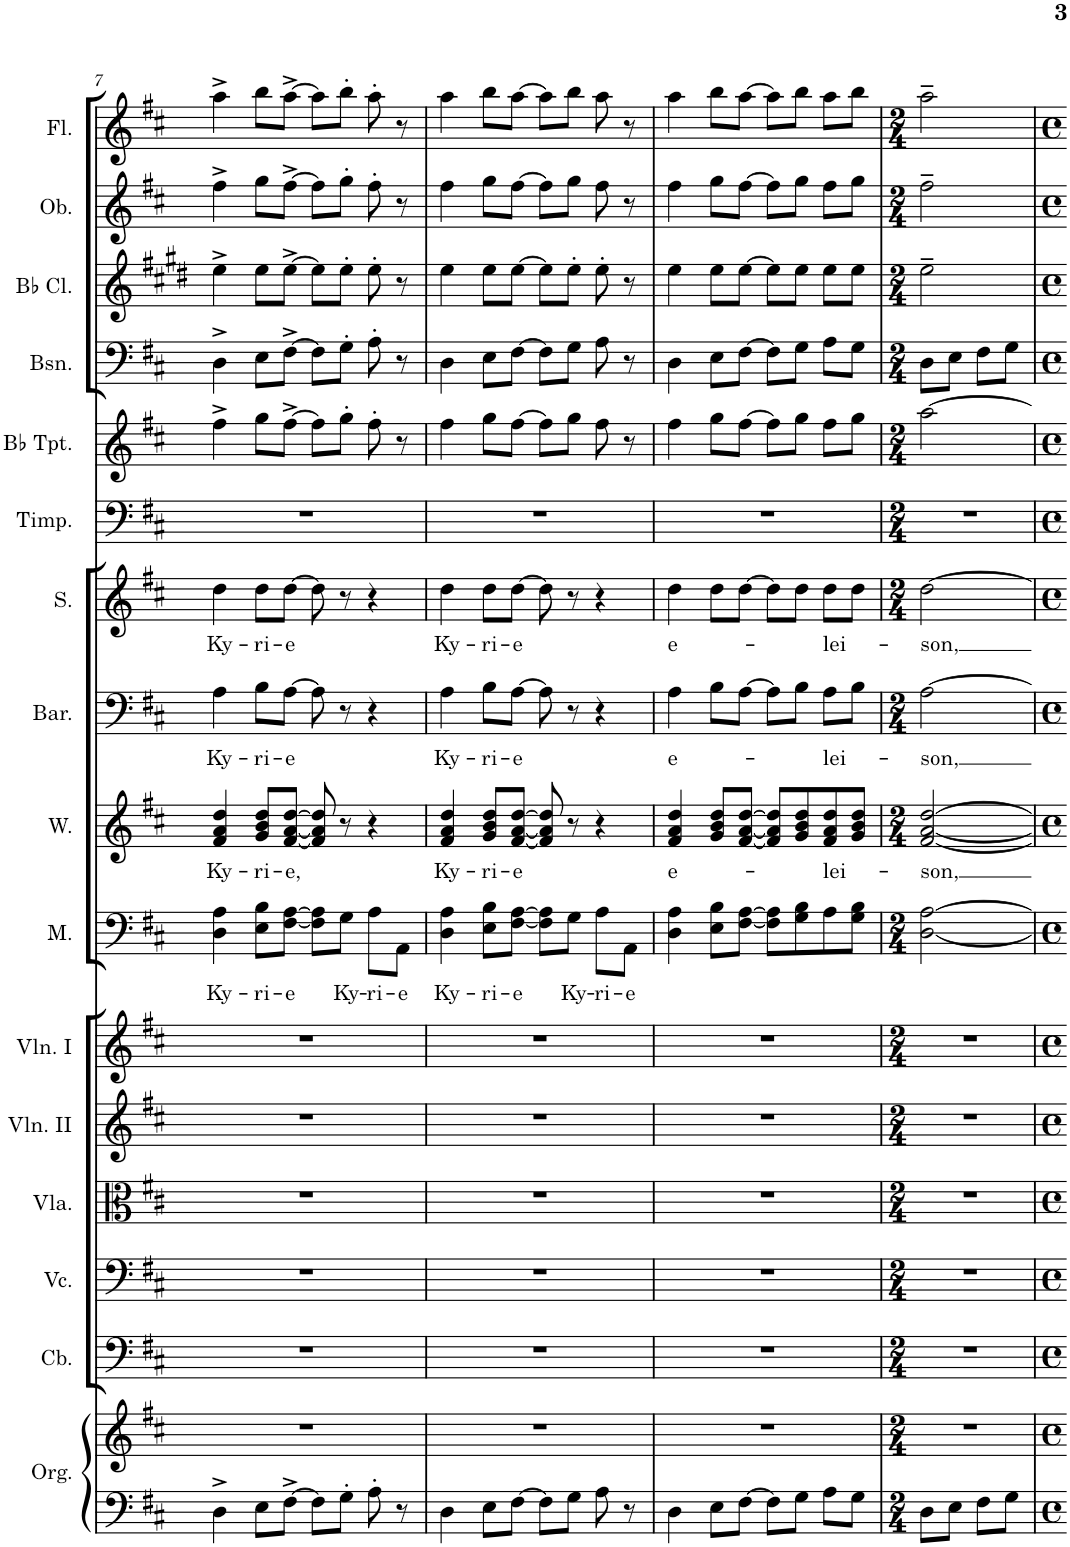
**kern	**kern	**kern	**kern	**kern	**kern	**kern	**kern	**text	**kern	**text	**kern	**text	**kern	**text	**kern	**kern	**kern	**kern	**kern	**kern
*part16	*part16	*part15	*part14	*part13	*part12	*part11	*part10	*part10	*part9	*part9	*part8	*part8	*part7	*part7	*part6	*part5	*part4	*part3	*part2	*part1
*staff17	*staff16	*staff15	*staff14	*staff13	*staff12	*staff11	*staff10	*staff10	*staff9	*staff9	*staff8	*staff8	*staff7	*staff7	*staff6	*staff5	*staff4	*staff3	*staff2	*staff1
*I"Organ	*	*I"Contrabasses	*I"Violoncellos	*I"Violas	*I"Violins II	*I"Violins I	*I"Men	*	*I"Women	*	*I"Baritone	*	*I"Soprano	*	*I"Timpani	*I"Trumpets in Bb	*I"Bassoons	*I"Clarinets in Bb	*I"Oboes	*I"Flutes
*I'Org.	*	*I'Cb.	*I'Vc.	*I'Vla.	*I'Vln. II	*I'Vln. I	*I'M.	*	*I'W.	*	*I'Bar.	*	*I'S.	*	*I'Timp.	*	*I'Bsn.	*	*I'Ob.	*I'Fl.
!!LO:PB:g=z
*clefF4	*clefG2	*clefF4	*clefF4	*clefC3	*clefG2	*clefG2	*clefF4	*	*clefG2	*	*clefF4	*	*clefG2	*	*clefF4	*clefG2	*clefF4	*clefG2	*clefG2	*clefG2
*	*	*Trd7c12	*	*	*	*	*	*	*	*	*	*	*	*	*	*Trd1c2	*	*Trd1c2	*	*
*k[f#c#]	*k[f#c#]	*k[f#c#]	*k[f#c#]	*k[f#c#]	*k[f#c#]	*k[f#c#]	*k[f#c#]	*	*k[f#c#]	*	*k[f#c#]	*	*k[f#c#]	*	*k[f#c#]	*k[f#c#]	*k[f#c#]	*k[f#c#g#d#]	*k[f#c#]	*k[f#c#]
*M4/4	*M4/4	*M4/4	*M4/4	*M4/4	*M4/4	*M4/4	*M4/4	*	*M4/4	*	*M4/4	*	*M4/4	*	*M4/4	*M4/4	*M4/4	*M4/4	*M4/4	*M4/4
*met(c)	*met(c)	*met(c)	*met(c)	*met(c)	*met(c)	*met(c)	*met(c)	*	*met(c)	*	*met(c)	*	*met(c)	*	*met(c)	*met(c)	*met(c)	*met(c)	*met(c)	*met(c)
=7	=7	=7	=7	=7	=7	=7	=7	=7	=7	=7	=7	=7	=7	=7	=7	=7	=7	=7	=7	=7
!	!	!	!	!	!	!	!	!LO:LY:b	!	!LO:LY:b	!	!LO:LY:b	!	!LO:LY:b	!	!	!	!	!	!
4D^\	1r	1r	1r	1r	1r	1r	4D\ 4A\	Ky-	4f#/ 4a/ 4dd/	Ky-	4A\	Ky-	4dd\	Ky-	1r	4ff#^\	4D^\	4ee^\	4ff#^\	4aa^\
!	!	!	!	!	!	!	!	!LO:LY:b	!	!LO:LY:b	!	!LO:LY:b	!	!LO:LY:b	!	!	!	!	!	!
8E\L	.	.	.	.	.	.	8E\ 8B\L	-ri-	8g/ 8b/ 8dd/L	-ri-	8B\L	-ri-	8dd\L	-ri-	.	8gg\L	8E\L	8ee\L	8gg\L	8bb\L
!	!	!	!	!	!	!	!	!LO:LY:b	!	!LO:LY:b	!	!LO:LY:b	!	!LO:LY:b	!	!	!	!	!	!
[8F#^\J	.	.	.	.	.	.	[8F#\ [8A\J	-e	[8f#/ [8a/ [8dd/J	-e,	[8A\J	-e	[8dd\J	-e	.	[8ff#^\J	[8F#^\J	[8ee^\J	[8ff#^\J	[8aa^\J
8F#\L]	.	.	.	.	.	.	8F#\] 8A\]L	.	8f#/] 8a/] 8dd/]	.	8A\]	.	8dd\]	.	.	8ff#\L]	8F#\L]	8ee\L]	8ff#\L]	8aa\L]
!	!	!	!	!	!	!	!	!LO:LY:b	!	!	!	!	!	!	!	!	!	!	!	!
8G'\J	.	.	.	.	.	.	8G\J	Ky-	8r	.	8r	.	8r	.	.	8gg'\J	8G'\J	8ee'\J	8gg'\J	8bb'\J
!	!	!	!	!	!	!	!	!LO:LY:b	!	!	!	!	!	!	!	!	!	!	!	!
8A'\	.	.	.	.	.	.	8A\L	-ri-	4r	.	4r	.	4r	.	.	8ff#'\	8A'\	8ee'\	8ff#'\	8aa'\
!	!	!	!	!	!	!	!	!LO:LY:b	!	!	!	!	!	!	!	!	!	!	!	!
8r	.	.	.	.	.	.	8AA\J	-e	.	.	.	.	.	.	.	8r	8r	8r	8r	8r
=8	=8	=8	=8	=8	=8	=8	=8	=8	=8	=8	=8	=8	=8	=8	=8	=8	=8	=8	=8	=8
!	!	!	!	!	!	!	!	!LO:LY:b	!	!LO:LY:b	!	!LO:LY:b	!	!LO:LY:b	!	!	!	!	!	!
4D\	1r	1r	1r	1r	1r	1r	4D\ 4A\	Ky-	4f#/ 4a/ 4dd/	Ky-	4A\	Ky-	4dd\	Ky-	1r	4ff#\	4D\	4ee\	4ff#\	4aa\
!	!	!	!	!	!	!	!	!LO:LY:b	!	!LO:LY:b	!	!LO:LY:b	!	!LO:LY:b	!	!	!	!	!	!
8E\L	.	.	.	.	.	.	8E\ 8B\L	-ri-	8g/ 8b/ 8dd/L	-ri-	8B\L	-ri-	8dd\L	-ri-	.	8gg\L	8E\L	8ee\L	8gg\L	8bb\L
!	!	!	!	!	!	!	!	!LO:LY:b	!	!LO:LY:b	!	!LO:LY:b	!	!LO:LY:b	!	!	!	!	!	!
[8F#\J	.	.	.	.	.	.	[8F#\ [8A\J	-e	[8f#/ [8a/ [8dd/J	-e	[8A\J	-e	[8dd\J	-e	.	[8ff#\J	[8F#\J	[8ee\J	[8ff#\J	[8aa\J
8F#\L]	.	.	.	.	.	.	8F#\] 8A\]L	.	8f#/] 8a/] 8dd/]	.	8A\]	.	8dd\]	.	.	8ff#\L]	8F#\L]	8ee\L]	8ff#\L]	8aa\L]
!	!	!	!	!	!	!	!	!LO:LY:b	!	!	!	!	!	!	!	!	!	!	!	!
8G\J	.	.	.	.	.	.	8G\J	Ky-	8r	.	8r	.	8r	.	.	8gg\J	8G\J	8ee'\J	8gg\J	8bb\J
!	!	!	!	!	!	!	!	!LO:LY:b	!	!	!	!	!	!	!	!	!	!	!	!
8A\	.	.	.	.	.	.	8A\L	-ri-	4r	.	4r	.	4r	.	.	8ff#\	8A\	8ee'\	8ff#\	8aa\
!	!	!	!	!	!	!	!	!LO:LY:b	!	!	!	!	!	!	!	!	!	!	!	!
8r	.	.	.	.	.	.	8AA\J	-e	.	.	.	.	.	.	.	8r	8r	8r	8r	8r
=9	=9	=9	=9	=9	=9	=9	=9	=9	=9	=9	=9	=9	=9	=9	=9	=9	=9	=9	=9	=9
!	!	!	!	!	!	!	!	!	!	!LO:LY:b	!	!LO:LY:b	!	!LO:LY:b	!	!	!	!	!	!
4D\	1r	1r	1r	1r	1r	1r	4D\ 4A\	.	4f#/ 4a/ 4dd/	e-	4A\	e-	4dd\	e-	1r	4ff#\	4D\	4ee\	4ff#\	4aa\
8E\L	.	.	.	.	.	.	8E\ 8B\L	.	8g/ 8b/ 8dd/L	.	8B\L	.	8dd\L	.	.	8gg\L	8E\L	8ee\L	8gg\L	8bb\L
[8F#\J	.	.	.	.	.	.	[8F#\ [8A\J	.	[8f#/ [8a/ [8dd/J	.	[8A\J	.	[8dd\J	.	.	[8ff#\J	[8F#\J	[8ee\J	[8ff#\J	[8aa\J
8F#\L]	.	.	.	.	.	.	8F#\] 8A\]L	.	8f#/] 8a/] 8dd/]L	.	8A\L]	.	8dd\L]	.	.	8ff#\L]	8F#\L]	8ee\L]	8ff#\L]	8aa\L]
8G\J	.	.	.	.	.	.	8G\ 8B\	.	8g/ 8b/ 8dd/	.	8B\J	.	8dd\J	.	.	8gg\J	8G\J	8ee\J	8gg\J	8bb\J
!	!	!	!	!	!	!	!	!	!	!LO:LY:b	!	!LO:LY:b	!	!LO:LY:b	!	!	!	!	!	!
8A\L	.	.	.	.	.	.	8A\	.	8f#/ 8a/ 8dd/	-lei-	8A\L	-lei-	8dd\L	-lei-	.	8ff#\L	8A\L	8ee\L	8ff#\L	8aa\L
8G\J	.	.	.	.	.	.	8G\ 8B\J	.	8g/ 8b/ 8dd/J	.	8B\J	.	8dd\J	.	.	8gg\J	8G\J	8ee\J	8gg\J	8bb\J
=10	=10	=10	=10	=10	=10	=10	=10	=10	=10	=10	=10	=10	=10	=10	=10	=10	=10	=10	=10	=10
*M2/4	*M2/4	*M2/4	*M2/4	*M2/4	*M2/4	*M2/4	*M2/4	*	*M2/4	*	*M2/4	*	*M2/4	*	*M2/4	*M2/4	*M2/4	*M2/4	*M2/4	*M2/4
!	!	!	!	!	!	!	!	!	!	!LO:LY:b	!	!LO:LY:b	!	!LO:LY:b	!	!	!	!	!	!
8D\L	2r	2r	2r	2r	2r	2r	[2D\ [2A\	.	[2f#/ [2a/ [2dd/	-son,	[2A\	-son,	[2dd\	-son,	2r	[2aa\	8D\L	2ee~\	2ff#~\	2aa~\
8E\J	.	.	.	.	.	.	.	.	.	.	.	.	.	.	.	.	8E\J	.	.	.
8F#\L	.	.	.	.	.	.	.	.	.	.	.	.	.	.	.	.	8F#\L	.	.	.
8G\J	.	.	.	.	.	.	.	.	.	.	.	.	.	.	.	.	8G\J	.	.	.
=	=	=	=	=	=	=	=	=	=	=	=	=	=	=	=	=	=	=	=	=
*-	*-	*-	*-	*-	*-	*-	*-	*-	*-	*-	*-	*-	*-	*-	*-	*-	*-	*-	*-	*-
